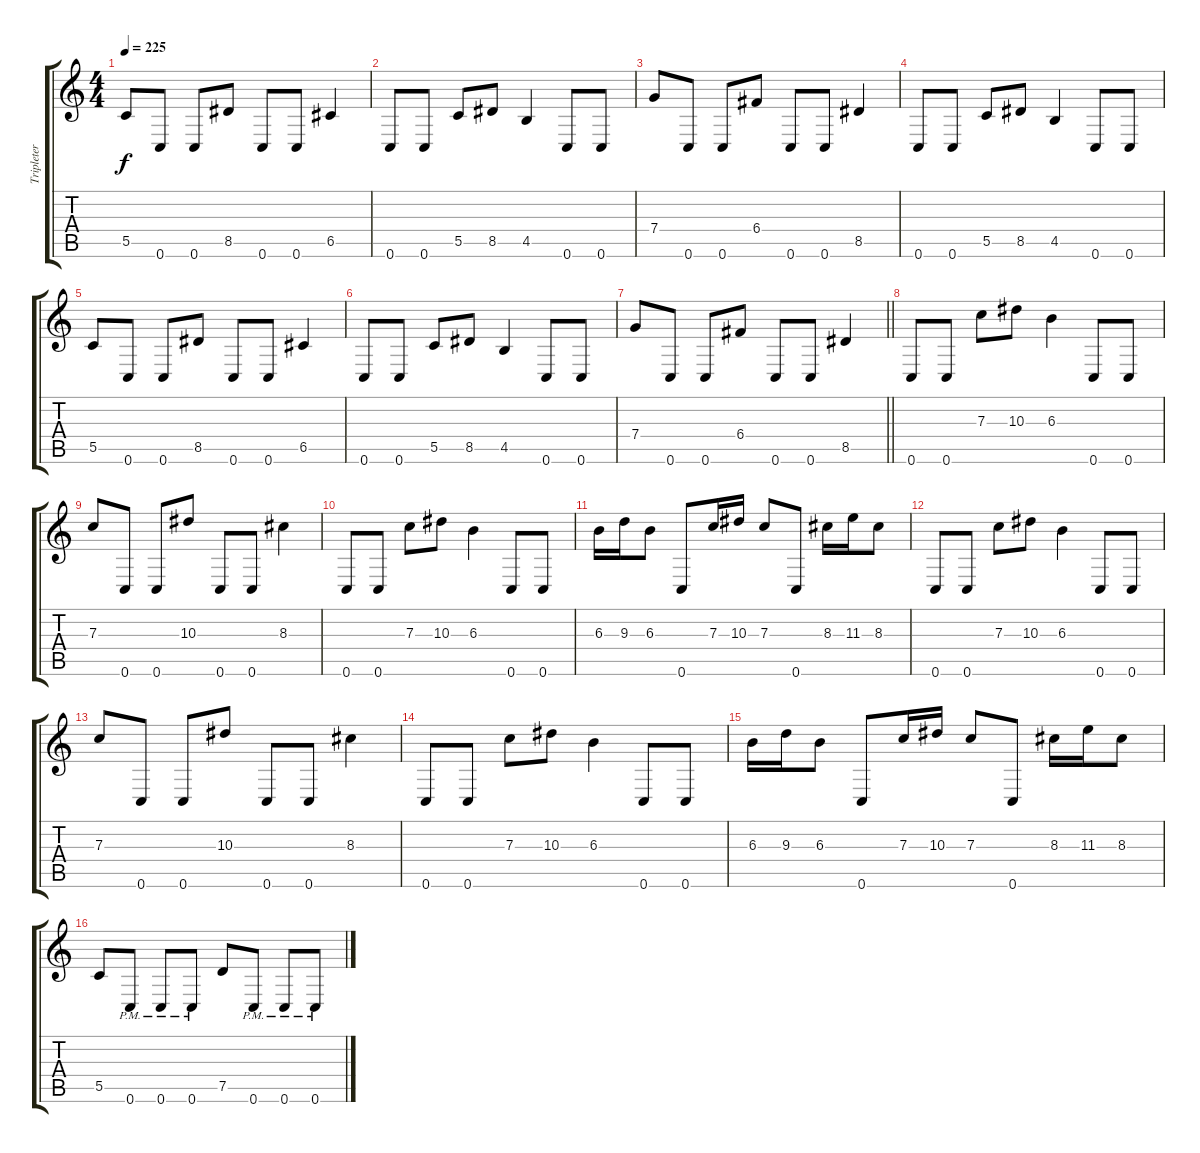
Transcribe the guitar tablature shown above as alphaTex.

\track ("Tripleter" "Tripleter") {mute instrument overdrivenguitar}
\staff {score tabs}
\tuning (D4 A3 F3 C3 G2 C2) {hide}
\ts (4 4)
\tempo 225
\clef g2
\ks c
5.5.8{dy f} 0.6.8 0.6.8 8.5.8 0.6.8 0.6.8 6.5.4 |
0.6.8 0.6.8 5.5.8 8.5.8 4.5.4 0.6.8 0.6.8 |
7.4.8 0.6.8 0.6.8 6.4.8 0.6.8 0.6.8 8.5.4 |
0.6.8 0.6.8 5.5.8 8.5.8 4.5.4 0.6.8 0.6.8 |
5.5.8 0.6.8 0.6.8 8.5.8 0.6.8 0.6.8 6.5.4 |
0.6.8 0.6.8 5.5.8 8.5.8 4.5.4 0.6.8 0.6.8 |
\barLineRight lightlight
7.4.8 0.6.8 0.6.8 6.4.8 0.6.8 0.6.8 8.5.4 |
0.6.8 0.6.8 7.3.8 10.3.8 6.3.4 0.6.8 0.6.8 |
7.3.8 0.6.8 0.6.8 10.3.8 0.6.8 0.6.8 8.3.4 |
0.6.8 0.6.8 7.3.8 10.3.8 6.3.4 0.6.8 0.6.8 |
6.3.16 9.3.16 6.3.8 0.6.8 7.3.16 10.3.16 7.3.8 0.6.8 8.3.16 11.3.16 8.3.8 |
0.6.8 0.6.8 7.3.8 10.3.8 6.3.4 0.6.8 0.6.8 |
7.3.8 0.6.8 0.6.8 10.3.8 0.6.8 0.6.8 8.3.4 |
0.6.8 0.6.8 7.3.8 10.3.8 6.3.4 0.6.8 0.6.8 |
6.3.16 9.3.16 6.3.8 0.6.8 7.3.16 10.3.16 7.3.8 0.6.8 8.3.16 11.3.16 8.3.8 |
5.5.8 0.6{pm}.8 0.6{pm}.8 0.6{pm}.8 7.5.8 0.6{pm}.8 0.6{pm}.8 0.6{pm}.8
